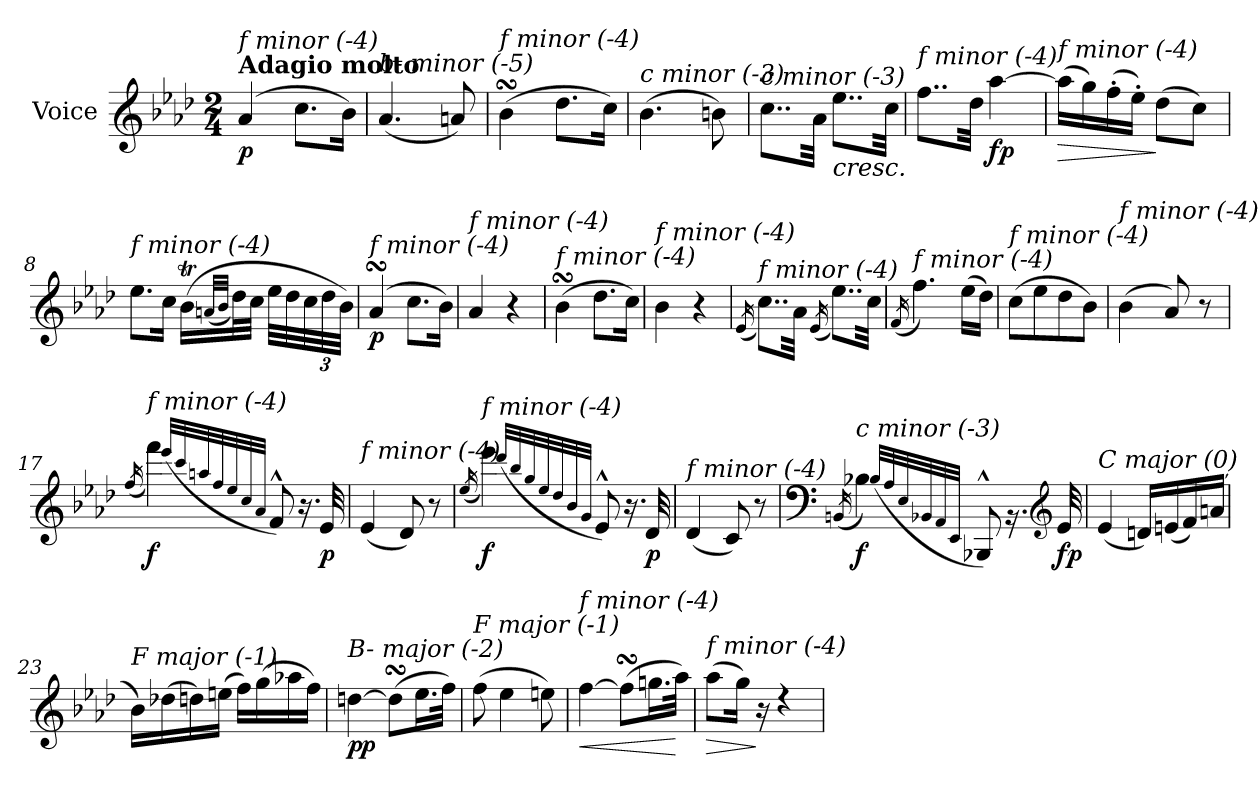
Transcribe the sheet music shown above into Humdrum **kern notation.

**kern	**dynam
*part1	*part1
*staff1	*staff1
*I"Voice	*
*I'V	*
*clefG2	*
*k[b-e-a-d-]	*
*A-:	*
*M2/4	*
*MM30	*
=1	=1
!LO:TX:a:B:t=Adagio molto	!
!LO:TX:i:t=f minor (-4)	!
!	!LO:DY:b
(>4a-/	p
8.cc\L	.
16b-\Jk)	.
=2	=2
!LO:TX:i:t=b- minor (-5)	!
(<4.a-/	.
8an/)	.
=3	=3
!LO:TX:i:t=f minor (-4)	!
(>4b-sSSS\	.
8.dd-\L	.
16cc\Jk)	.
=4	=4
!LO:TX:i:t=c minor (-3)	!
(>4.b-\	.
8bn\)	.
=5	=5
!LO:TX:i:t=c minor (-3)	!
8..cc\L	.
32a-\Jkk	.
!LO:TX:b:i:t=cresc.	!
8..ee-\L	.
32cc\Jkk	.
=6	=6
!LO:TX:i:t=f minor (-4)	!
8..ff\L	.
32dd-\Jkk	.
!	!LO:DY:b
[4aa-\	fp
=7	=7
!LO:TX:i:t=f minor (-4)	!
!	!LO:HP:b
(>16aa-\LL]	>
16gg\)	.
(>16ff'>\	.
16ee-'>\JJ)	.
(>8dd-\L	]
8cc\J)	.
!!LO:LB:g=z
=8	=8
!LO:TX:i:t=f minor (-4)	!
8.ee-\L	.
16cc\Jk	.
(>16b-T\LL	.
(<32qan/LLL	.
32qb-/JJJ	.
32dd-\L)	.
32cc\JJJ	.
32ee-\LLL	.
32dd-\	.
*Xbrackettup	*
48cc\	.
48dd-\	.
48b-\JJJ)	.
=9	=9
!LO:TX:i:t=f minor (-4)	!
!	!LO:DY:b
(>4a-sSSs/	p
8.cc\L	.
16b-\Jk)	.
=10	=10
!LO:TX:i:t=f minor (-4)	!
4a-/	.
4r	.
=11	=11
!LO:TX:i:t=f minor (-4)	!
(>4b-sSSS\	.
8.dd-\L	.
16cc\Jk)	.
=12	=12
!LO:TX:i:t=f minor (-4)	!
4b-\	.
4r	.
=13	=13
(<16qe-/	.
!LO:TX:i:t=f minor (-4)	!
8..cc\L)	.
32a-\Jkk	.
(<16qe-/	.
8..ee-\L)	.
32cc\Jkk	.
!!LO:LB:g=z
=14	=14
(<16qf/	.
!LO:TX:i:t=f minor (-4)	!
4.ff\)	.
(>16ee-\LL	.
16dd-\JJ)	.
=15	=15
!LO:TX:i:t=f minor (-4)	!
(>8cc\L	.
8ee-\	.
8dd-\	.
8b-\J)	.
=16	=16
!LO:TX:i:t=f minor (-4)	!
(>4b-\	.
8a-/)	.
8r	.
=17	=17
(<16qff/	.
!LO:TX:i:t=f minor (-4)	!
!	!LO:DY:b
4fff\)	f
(<32qeee-/LLL	.
32qccc/	.
32qaan/	.
32qff/	.
32qee-/	.
32qcc/	.
32qa-/JJJ	.
8f^^</)	.
16.r	.
!	!LO:DY:b
32e-/	p
=18	=18
!LO:TX:i:t=f minor (-4)	!
(<4e-/	.
8d-/)	.
8r	.
!!LO:LB:g=z
=19	=19
(<16qee-/	.
!LO:TX:i:t=f minor (-4)	!
!	!LO:DY:b
4eee-\)	f
(<32qddd-/LLL	.
32qbb-/	.
32qgg/	.
32qee-/	.
32qdd-/	.
32qb-/	.
32qg/JJJ	.
8e-^^</)	.
16.r	.
!	!LO:DY:b
32d-/	p
=20	=20
!LO:TX:i:t=f minor (-4)	!
(<4d-/	.
8c/)	.
8r	.
=21	=21
*clefF4	*
(<16qBBni/	.
!LO:TX:i:t=c minor (-3)	!
!	!LO:DY:b
4B-Xi\)	f
(<32qB-i/LLL	.
32qA-/	.
32qE-/	.
32qBB-i/	.
32qAA-/	.
32qEE-/JJJ	.
8BBB-X^^<i/)	.
16.rBB	.
*clefG2	*
!	!LO:DY:b
32e-/	fp
=22	=22
!LO:TX:i:t=C major (0)	!
(<4e-/	.
16dn/LL)	.
(<16en/	.
16f/)	.
(>16an/JJ	.
!!LO:LB:g=z
=23	=23
!LO:TX:i:t=F major (-1)	!
16b-\LL)	.
(>16dd-Xi\	.
16ddn\)	.
(>16een\JJ	.
16ff\LL)	.
(>16gg\	.
16aa-X\	.
16ff\JJ)	.
=24	=24
!LO:TX:i:t=B- major (-2)	!
!	!LO:DY:b
[4ddn\	pp
(>8ddsSsS\L]	.
16.ee-\L	.
32ff\JJk)	.
=25	=25
!LO:TX:i:t=F major (-1)	!
(>8ff\	.
4ee-\	.
8een\)	.
=26	=26
!LO:TX:i:t=f minor (-4)	!
!	!LO:HP:b
[4ff\	<
(>8ffsSSS\L]	.
16.ggn\L	.
32aa-\JJk)	[
=27	=27
!LO:TX:i:t=f minor (-4)	!
!	!LO:HP:b
(>8aa-\L	>
16gg\Jk)	.
16r	]
4rdd	.
=	=
*-	*-
